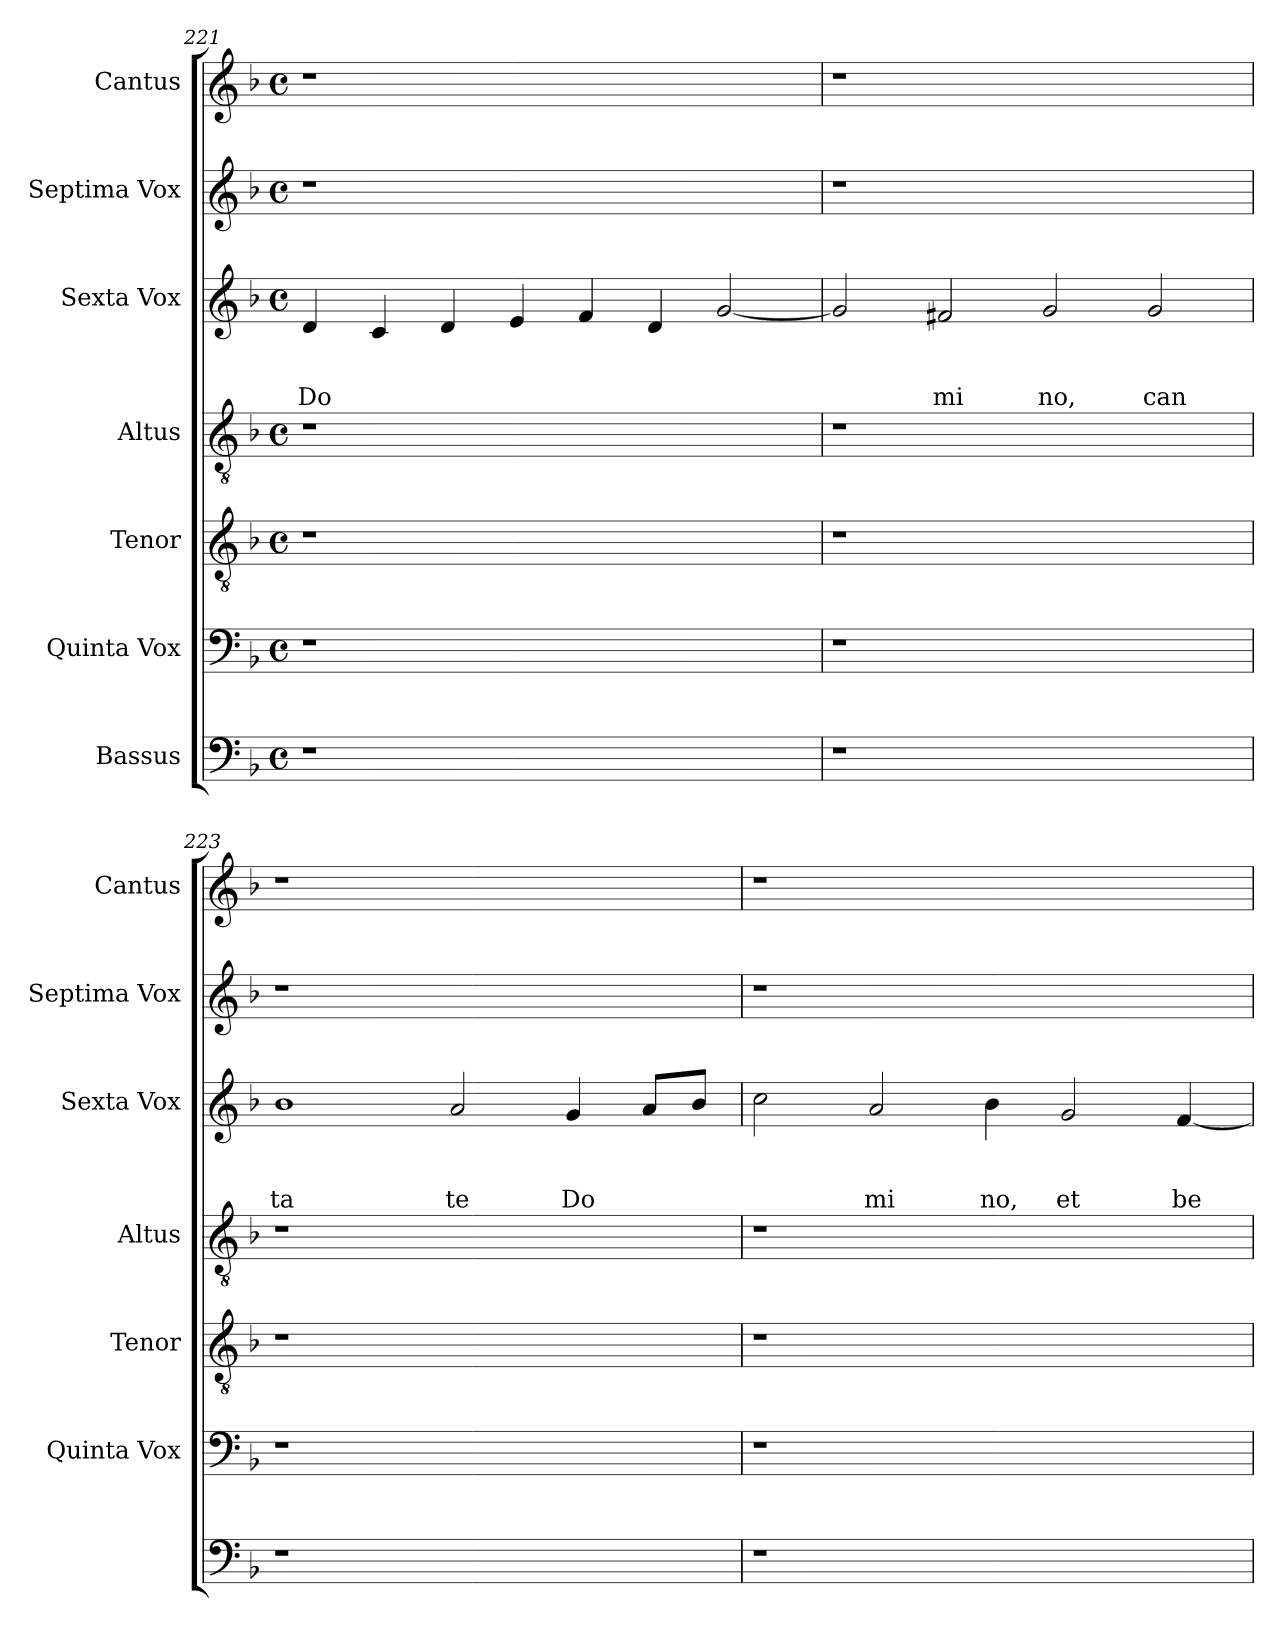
**kern	**kern	**kern	**kern	**kern	**text	**text	**text	**kern	**kern
*part7	*part6	*part5	*part4	*part3	*part3	*part3	*part3	*part2	*part1
*staff7	*staff6	*staff5	*staff4	*staff3	*staff3	*staff3	*staff3	*staff2	*staff1
*I"Bassus	*I"Quinta Vox	*I"Tenor	*I"Altus	*I"Sexta Vox	*	*	*	*I"Septima Vox	*I"Cantus
*	*I'Quinta Vox	*I'Tenor	*I'Altus	*I'Sexta Vox	*	*	*	*I'Septima Vox	*I'Cantus
!!LO:LB:g=z
*clefF4	*clefF4	*clefGv2	*clefGv2	*clefG2	*	*	*	*clefG2	*clefG2
*k[b-]	*k[b-]	*k[b-]	*k[b-]	*k[b-]	*	*	*	*k[b-]	*k[b-]
*F:	*F:	*F:	*F:	*F:	*	*	*	*F:	*F:
*M4/4	*M4/4	*M4/4	*M4/4	*M4/4	*	*	*	*M4/4	*M4/4
*met(c)	*met(c)	*met(c)	*met(c)	*met(c)	*	*	*	*met(c)	*met(c)
=221	=221	=221	=221	=221	=221	=221	=221	=221	=221
!	!	!	!	!	!	!	!LO:LY:b	!	!
1r	1r	1r	1r	4d/	.	.	Do	1r	1r
.	.	.	.	4c/	.	.	.	.	.
.	.	.	.	4d/	.	.	.	.	.
.	.	.	.	4e/	.	.	.	.	.
1ryy	1ryy	1ryy	1ryy	4f/	.	.	.	1ryy	1ryy
.	.	.	.	4d/	.	.	.	.	.
.	.	.	.	[<2g/	.	.	.	.	.
=222	=222	=222	=222	=222	=222	=222	=222	=222	=222
1r	1r	1r	1r	2g/]	.	.	.	1r	1r
!	!	!	!	!	!	!	!LO:LY:b	!	!
.	.	.	.	2f#X/	.	.	mi	.	.
!	!	!	!	!	!	!	!LO:LY:b	!	!
1ryy	1ryy	1ryy	1ryy	2g/	.	.	no,	1ryy	1ryy
!	!	!	!	!	!	!	!LO:LY:b	!	!
.	.	.	.	2g/	.	.	can	.	.
=223	=223	=223	=223	=223	=223	=223	=223	=223	=223
!	!	!	!	!	!	!	!LO:LY:b	!	!
1r	1r	1r	1r	1b-	.	.	ta	1r	1r
!	!	!	!	!	!	!	!LO:LY:b	!	!
1ryy	1ryy	1ryy	1ryy	2a/	.	.	te	1ryy	1ryy
!	!	!	!	!	!	!	!LO:LY:b	!	!
.	.	.	.	4g/	.	.	Do	.	.
.	.	.	.	8a/L	.	.	.	.	.
.	.	.	.	8b-/J	.	.	.	.	.
=224	=224	=224	=224	=224	=224	=224	=224	=224	=224
1r	1r	1r	1r	2cc\	.	.	.	1r	1r
!	!	!	!	!	!	!	!LO:LY:b	!	!
.	.	.	.	2a/	.	.	mi	.	.
!	!	!	!	!	!	!	!LO:LY:b	!	!
1ryy	1ryy	1ryy	1ryy	4b-\	.	.	no,	1ryy	1ryy
!	!	!	!	!	!	!	!LO:LY:b	!	!
.	.	.	.	2g/	.	.	et	.	.
!	!	!	!	!	!	!	!LO:LY:b	!	!
.	.	.	.	[<4f/	.	.	be	.	.
=	=	=	=	=	=	=	=	=	=
*-	*-	*-	*-	*-	*-	*-	*-	*-	*-
